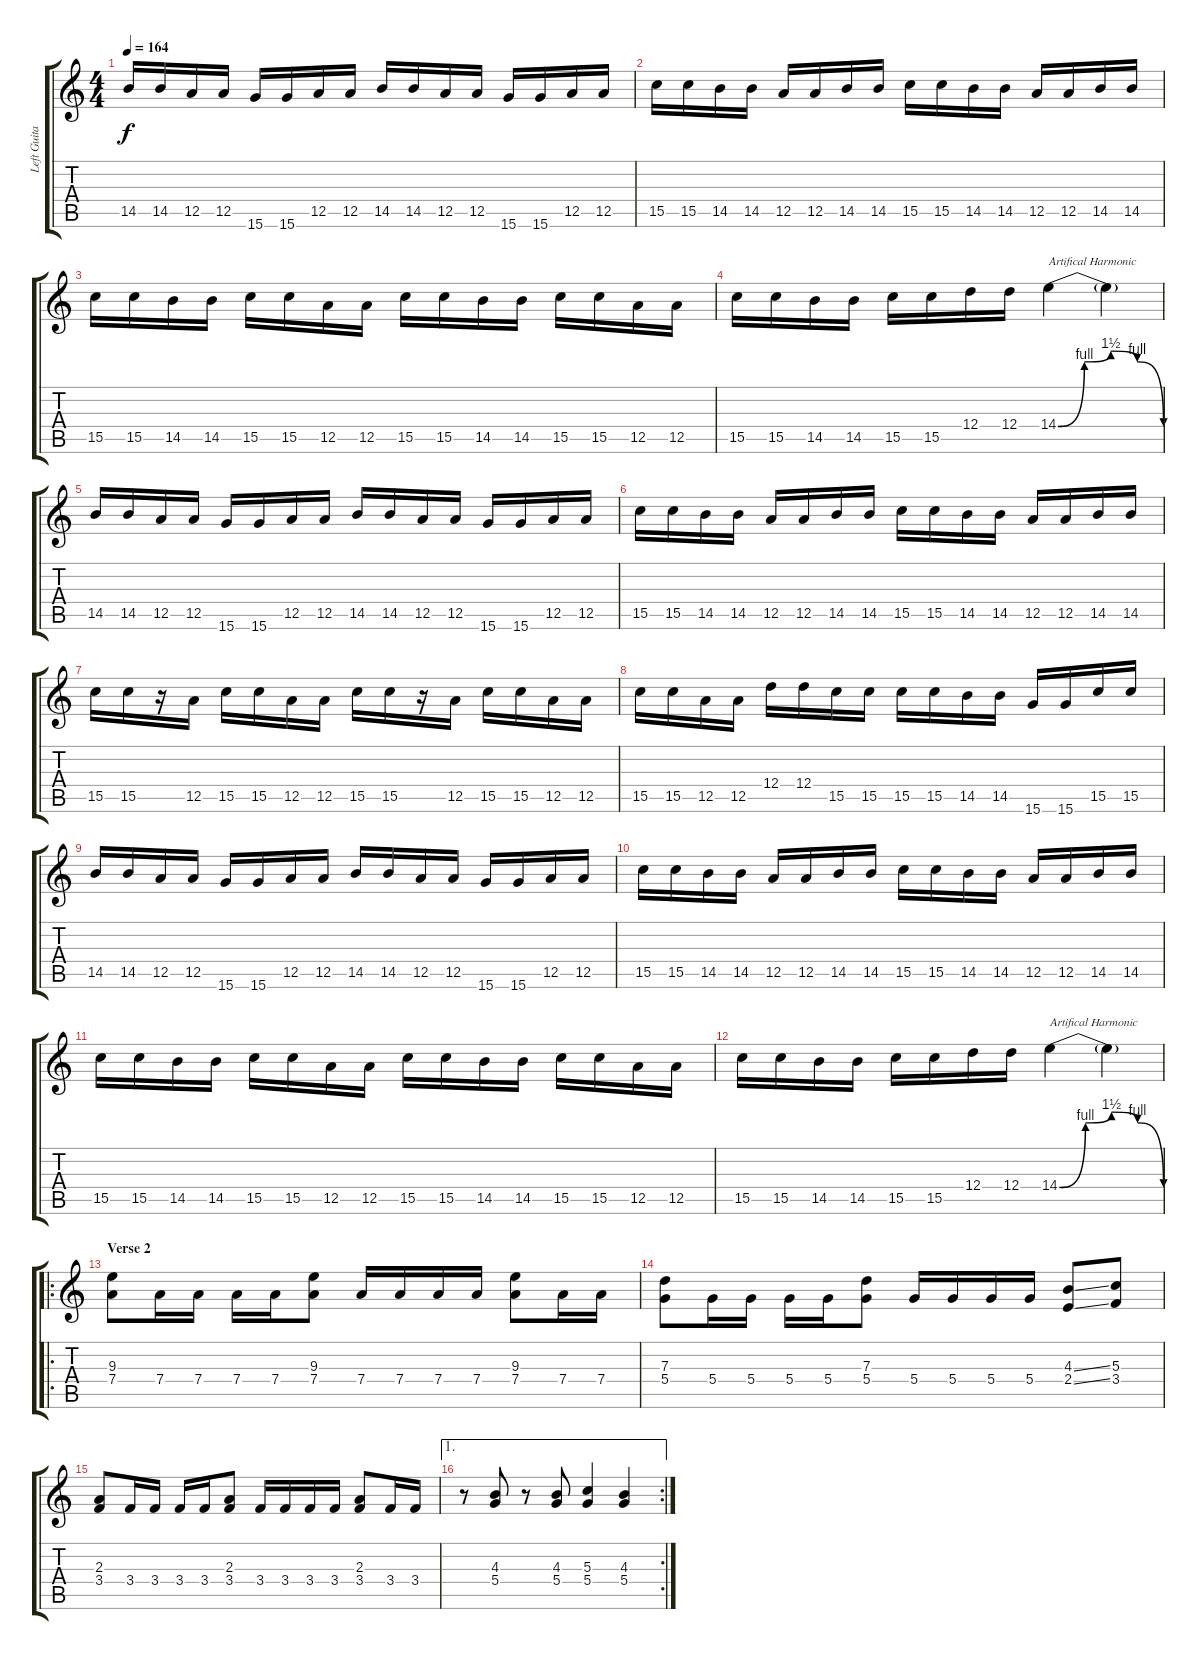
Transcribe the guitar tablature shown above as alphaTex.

\track ("Left Guitar" "Left Guita") {instrument distortionguitar}
\staff {score tabs}
\tuning (E4 B3 G3 D3 A2 E2) {hide}
\ts (4 4)
\tempo 164
\clef g2
\ks c
14.5.16{dy f} 14.5.16 12.5.16 12.5.16 15.6.16 15.6.16 12.5.16 12.5.16 14.5.16 14.5.16 12.5.16 12.5.16 15.6.16 15.6.16 12.5.16 12.5.16 |
15.5.16 15.5.16 14.5.16 14.5.16 12.5.16 12.5.16 14.5.16 14.5.16 15.5.16 15.5.16 14.5.16 14.5.16 12.5.16 12.5.16 14.5.16 14.5.16 |
15.5.16 15.5.16 14.5.16 14.5.16 15.5.16 15.5.16 12.5.16 12.5.16 15.5.16 15.5.16 14.5.16 14.5.16 15.5.16 15.5.16 12.5.16 12.5.16 |
15.5.16 15.5.16 14.5.16 14.5.16 15.5.16 15.5.16 12.4.16 12.4.16 14.4{be (custom 0 0 15 4 30 6 45 4 60 0)}.4{txt "Artifical Harmonic" instrument guitarharmonics} 14.4{t}.4 |
14.5.16{instrument distortionguitar} 14.5.16 12.5.16 12.5.16 15.6.16 15.6.16 12.5.16 12.5.16 14.5.16 14.5.16 12.5.16 12.5.16 15.6.16 15.6.16 12.5.16 12.5.16 |
15.5.16 15.5.16 14.5.16 14.5.16 12.5.16 12.5.16 14.5.16 14.5.16 15.5.16 15.5.16 14.5.16 14.5.16 12.5.16 12.5.16 14.5.16 14.5.16 |
15.5.16 15.5.16 r.16 12.5.16 15.5.16 15.5.16 12.5.16 12.5.16 15.5.16 15.5.16 r.16 12.5.16 15.5.16 15.5.16 12.5.16 12.5.16 |
15.5.16 15.5.16 12.5.16 12.5.16 12.4.16 12.4.16 15.5.16 15.5.16 15.5.16 15.5.16 14.5.16 14.5.16 15.6.16 15.6.16 15.5.16 15.5.16 |
14.5.16 14.5.16 12.5.16 12.5.16 15.6.16 15.6.16 12.5.16 12.5.16 14.5.16 14.5.16 12.5.16 12.5.16 15.6.16 15.6.16 12.5.16 12.5.16 |
15.5.16 15.5.16 14.5.16 14.5.16 12.5.16 12.5.16 14.5.16 14.5.16 15.5.16 15.5.16 14.5.16 14.5.16 12.5.16 12.5.16 14.5.16 14.5.16 |
15.5.16 15.5.16 14.5.16 14.5.16 15.5.16 15.5.16 12.5.16 12.5.16 15.5.16 15.5.16 14.5.16 14.5.16 15.5.16 15.5.16 12.5.16 12.5.16 |
15.5.16 15.5.16 14.5.16 14.5.16 15.5.16 15.5.16 12.4.16 12.4.16 14.4{be (custom 0 0 15 4 30 6 45 4 60 0)}.4{txt "Artifical Harmonic" instrument guitarharmonics} 14.4{t}.4 |
\ro
\section ("" "Verse 2")
(9.3 7.4).8{instrument distortionguitar} 7.4.16 7.4.16 7.4.16 7.4.16 (9.3 7.4).8 7.4.16 7.4.16 7.4.16 7.4.16 (9.3 7.4).8 7.4.16 7.4.16 |
(7.3 5.4).8 5.4.16 5.4.16 5.4.16 5.4.16 (7.3 5.4).8 5.4.16 5.4.16 5.4.16 5.4.16 (4.3{ss} 2.4{ss}).8 (5.3 3.4).8 |
(2.3 3.4).8 3.4.16 3.4.16 3.4.16 3.4.16 (2.3 3.4).8 3.4.16 3.4.16 3.4.16 3.4.16 (2.3 3.4).8 3.4.16 3.4.16 |
\ae 1
\rc 2
r.8 (4.3 5.4).8 r.8 (4.3 5.4).8 (5.3 5.4).4 (4.3 5.4).4
